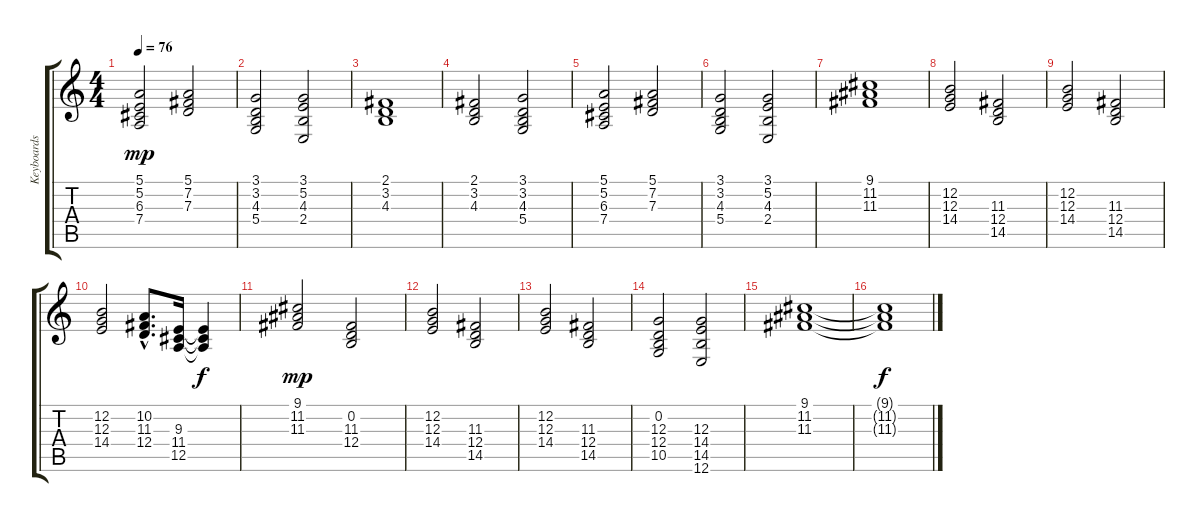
\track ("Keyboards II" "Keyboards ") {instrument stringensemble1}
\staff {score tabs}
\tuning (E4 B3 G3 D3 A2 E2) {hide}
\ts (4 4)
\tempo 76
\clef g2
\ks c
(5.1 5.2 6.3 7.4).2{dy mp} (5.1 7.2 7.3).2 |
(3.1 3.2 4.3 5.4).2 (3.1 5.2 4.3 2.4).2 |
(2.1 3.2 4.3).1 |
(2.1 3.2 4.3).2 (3.1 3.2 4.3 5.4).2 |
(5.1 5.2 6.3 7.4).2 (5.1 7.2 7.3).2 |
(3.1 3.2 4.3 5.4).2 (3.1 5.2 4.3 2.4).2 |
(9.1 11.2 11.3).1 |
(12.2 12.3 14.4).2 (11.3 12.4 14.5).2 |
(12.2 12.3 14.4).2 (11.3 12.4 14.5).2 |
(12.2 12.3 14.4).2 (10.2{hac} 11.3{hac} 12.4{hac}).8{d} (9.3 11.4 12.5).16 (9.3{t} 11.4{t} 12.5{t}).4{dy f} |
(9.1 11.2 11.3).2{dy mp} (0.2 11.3 12.4).2 |
(12.2 12.3 14.4).2 (11.3 12.4 14.5).2 |
(12.2 12.3 14.4).2 (11.3 12.4 14.5).2 |
(0.2 12.3 12.4 10.5).2 (12.3 14.4 14.5 12.6).2 |
(9.1 11.2 11.3).1 |
(9.1{t} 11.2{t} 11.3{t}).1{dy f}
